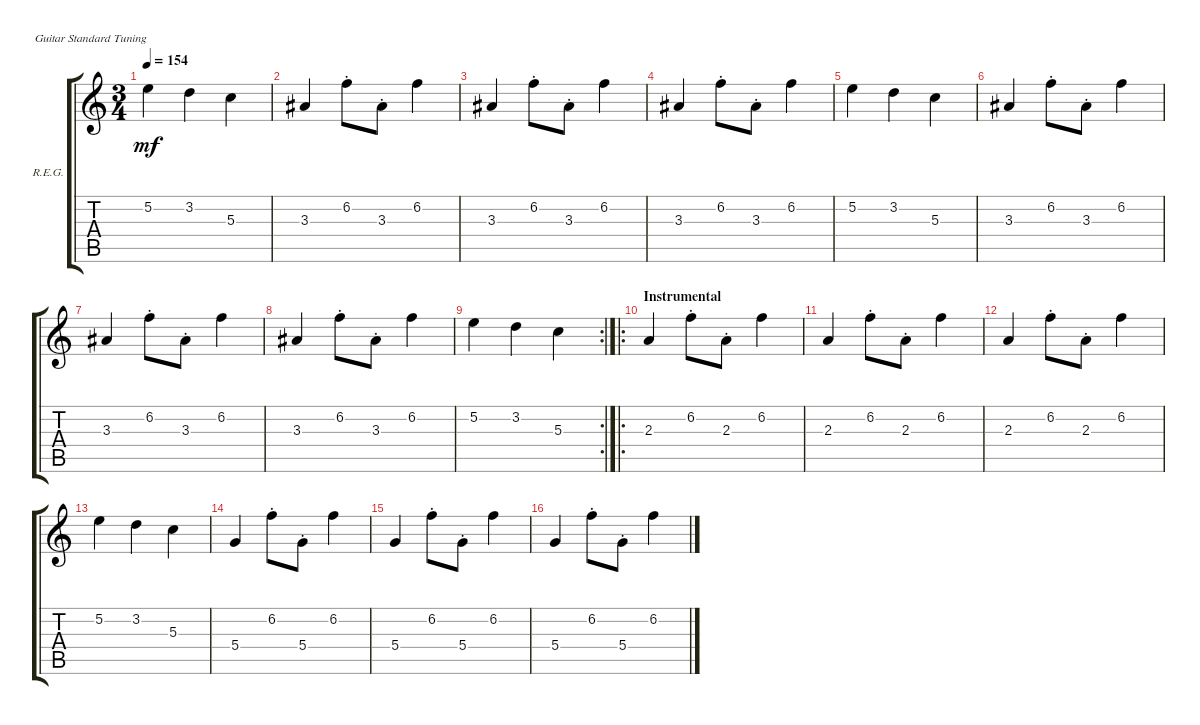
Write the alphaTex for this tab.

\defaultSystemsLayout 4
\bracketExtendMode groupsimilarinstruments
\firstSystemTrackNameOrientation horizontal
\otherSystemsTrackNameOrientation horizontal
\track ("Rhythm Electric Guitar" "R.E.G.") {multiBarRest instrument electricguitarclean}
\staff {score tabs}
\tuning (E4 B3 G3 D3 A2 E2)
\ts (3 4)
\tempo 154
\clef g2
\ks c
5.2.4{lyrics (0 "") lyrics (1 "") lyrics (2 "") lyrics (3 "") lyrics (4 "") dy mf} 3.2.4{lyrics (0 "") lyrics (1 "") lyrics (2 "") lyrics (3 "") lyrics (4 "")} 5.3.4{lyrics (0 "") lyrics (1 "") lyrics (2 "") lyrics (3 "") lyrics (4 "")} |
3.3.4{lyrics (0 "") lyrics (1 "") lyrics (2 "") lyrics (3 "") lyrics (4 "")} 6.2{st}.8{lyrics (0 "") lyrics (1 "") lyrics (2 "") lyrics (3 "") lyrics (4 "")} 3.3{st}.8{lyrics (0 "") lyrics (1 "") lyrics (2 "") lyrics (3 "") lyrics (4 "")} 6.2.4{lyrics (0 "") lyrics (1 "") lyrics (2 "") lyrics (3 "") lyrics (4 "")} |
3.3.4{lyrics (0 "") lyrics (1 "") lyrics (2 "") lyrics (3 "") lyrics (4 "")} 6.2{st}.8{lyrics (0 "") lyrics (1 "") lyrics (2 "") lyrics (3 "") lyrics (4 "")} 3.3{st}.8{lyrics (0 "") lyrics (1 "") lyrics (2 "") lyrics (3 "") lyrics (4 "")} 6.2.4{lyrics (0 "") lyrics (1 "") lyrics (2 "") lyrics (3 "") lyrics (4 "")} |
3.3.4{lyrics (0 "") lyrics (1 "") lyrics (2 "") lyrics (3 "") lyrics (4 "")} 6.2{st}.8{lyrics (0 "") lyrics (1 "") lyrics (2 "") lyrics (3 "") lyrics (4 "")} 3.3{st}.8{lyrics (0 "") lyrics (1 "") lyrics (2 "") lyrics (3 "") lyrics (4 "")} 6.2.4{lyrics (0 "") lyrics (1 "") lyrics (2 "") lyrics (3 "") lyrics (4 "")} |
5.2.4{lyrics (0 "") lyrics (1 "") lyrics (2 "") lyrics (3 "") lyrics (4 "")} 3.2.4{lyrics (0 "") lyrics (1 "") lyrics (2 "") lyrics (3 "") lyrics (4 "")} 5.3.4{lyrics (0 "") lyrics (1 "") lyrics (2 "") lyrics (3 "") lyrics (4 "")} |
3.3.4{lyrics (0 "") lyrics (1 "") lyrics (2 "") lyrics (3 "") lyrics (4 "")} 6.2{st}.8{lyrics (0 "") lyrics (1 "") lyrics (2 "") lyrics (3 "") lyrics (4 "")} 3.3{st}.8{lyrics (0 "") lyrics (1 "") lyrics (2 "") lyrics (3 "") lyrics (4 "")} 6.2.4{lyrics (0 "") lyrics (1 "") lyrics (2 "") lyrics (3 "") lyrics (4 "")} |
3.3.4{lyrics (0 "") lyrics (1 "") lyrics (2 "") lyrics (3 "") lyrics (4 "")} 6.2{st}.8{lyrics (0 "") lyrics (1 "") lyrics (2 "") lyrics (3 "") lyrics (4 "")} 3.3{st}.8{lyrics (0 "") lyrics (1 "") lyrics (2 "") lyrics (3 "") lyrics (4 "")} 6.2.4{lyrics (0 "") lyrics (1 "") lyrics (2 "") lyrics (3 "") lyrics (4 "")} |
3.3.4{lyrics (0 "") lyrics (1 "") lyrics (2 "") lyrics (3 "") lyrics (4 "")} 6.2{st}.8{lyrics (0 "") lyrics (1 "") lyrics (2 "") lyrics (3 "") lyrics (4 "")} 3.3{st}.8{lyrics (0 "") lyrics (1 "") lyrics (2 "") lyrics (3 "") lyrics (4 "")} 6.2.4{lyrics (0 "") lyrics (1 "") lyrics (2 "") lyrics (3 "") lyrics (4 "")} |
\rc 2
5.2.4{lyrics (0 "") lyrics (1 "") lyrics (2 "") lyrics (3 "") lyrics (4 "")} 3.2.4{lyrics (0 "") lyrics (1 "") lyrics (2 "") lyrics (3 "") lyrics (4 "")} 5.3.4{lyrics (0 "") lyrics (1 "") lyrics (2 "") lyrics (3 "") lyrics (4 "")} |
\ro
\section ("" "Instrumental")
2.3.4{lyrics (0 "") lyrics (1 "") lyrics (2 "") lyrics (3 "") lyrics (4 "")} 6.2{st}.8{lyrics (0 "") lyrics (1 "") lyrics (2 "") lyrics (3 "") lyrics (4 "")} 2.3{st}.8{lyrics (0 "") lyrics (1 "") lyrics (2 "") lyrics (3 "") lyrics (4 "")} 6.2.4{lyrics (0 "") lyrics (1 "") lyrics (2 "") lyrics (3 "") lyrics (4 "")} |
2.3.4{lyrics (0 "") lyrics (1 "") lyrics (2 "") lyrics (3 "") lyrics (4 "")} 6.2{st}.8{lyrics (0 "") lyrics (1 "") lyrics (2 "") lyrics (3 "") lyrics (4 "")} 2.3{st}.8{lyrics (0 "") lyrics (1 "") lyrics (2 "") lyrics (3 "") lyrics (4 "")} 6.2.4{lyrics (0 "") lyrics (1 "") lyrics (2 "") lyrics (3 "") lyrics (4 "")} |
2.3.4{lyrics (0 "") lyrics (1 "") lyrics (2 "") lyrics (3 "") lyrics (4 "")} 6.2{st}.8{lyrics (0 "") lyrics (1 "") lyrics (2 "") lyrics (3 "") lyrics (4 "")} 2.3{st}.8{lyrics (0 "") lyrics (1 "") lyrics (2 "") lyrics (3 "") lyrics (4 "")} 6.2.4{lyrics (0 "") lyrics (1 "") lyrics (2 "") lyrics (3 "") lyrics (4 "")} |
5.2.4{lyrics (0 "") lyrics (1 "") lyrics (2 "") lyrics (3 "") lyrics (4 "")} 3.2.4{lyrics (0 "") lyrics (1 "") lyrics (2 "") lyrics (3 "") lyrics (4 "")} 5.3.4{lyrics (0 "") lyrics (1 "") lyrics (2 "") lyrics (3 "") lyrics (4 "")} |
5.4.4{lyrics (0 "") lyrics (1 "") lyrics (2 "") lyrics (3 "") lyrics (4 "")} 6.2{st}.8{lyrics (0 "") lyrics (1 "") lyrics (2 "") lyrics (3 "") lyrics (4 "")} 5.4{st}.8{lyrics (0 "") lyrics (1 "") lyrics (2 "") lyrics (3 "") lyrics (4 "")} 6.2.4{lyrics (0 "") lyrics (1 "") lyrics (2 "") lyrics (3 "") lyrics (4 "")} |
5.4.4{lyrics (0 "") lyrics (1 "") lyrics (2 "") lyrics (3 "") lyrics (4 "")} 6.2{st}.8{lyrics (0 "") lyrics (1 "") lyrics (2 "") lyrics (3 "") lyrics (4 "")} 5.4{st}.8{lyrics (0 "") lyrics (1 "") lyrics (2 "") lyrics (3 "") lyrics (4 "")} 6.2.4{lyrics (0 "") lyrics (1 "") lyrics (2 "") lyrics (3 "") lyrics (4 "")} |
5.4.4{lyrics (0 "") lyrics (1 "") lyrics (2 "") lyrics (3 "") lyrics (4 "")} 6.2{st}.8{lyrics (0 "") lyrics (1 "") lyrics (2 "") lyrics (3 "") lyrics (4 "")} 5.4{st}.8{lyrics (0 "") lyrics (1 "") lyrics (2 "") lyrics (3 "") lyrics (4 "")} 6.2.4{lyrics (0 "") lyrics (1 "") lyrics (2 "") lyrics (3 "") lyrics (4 "")}
